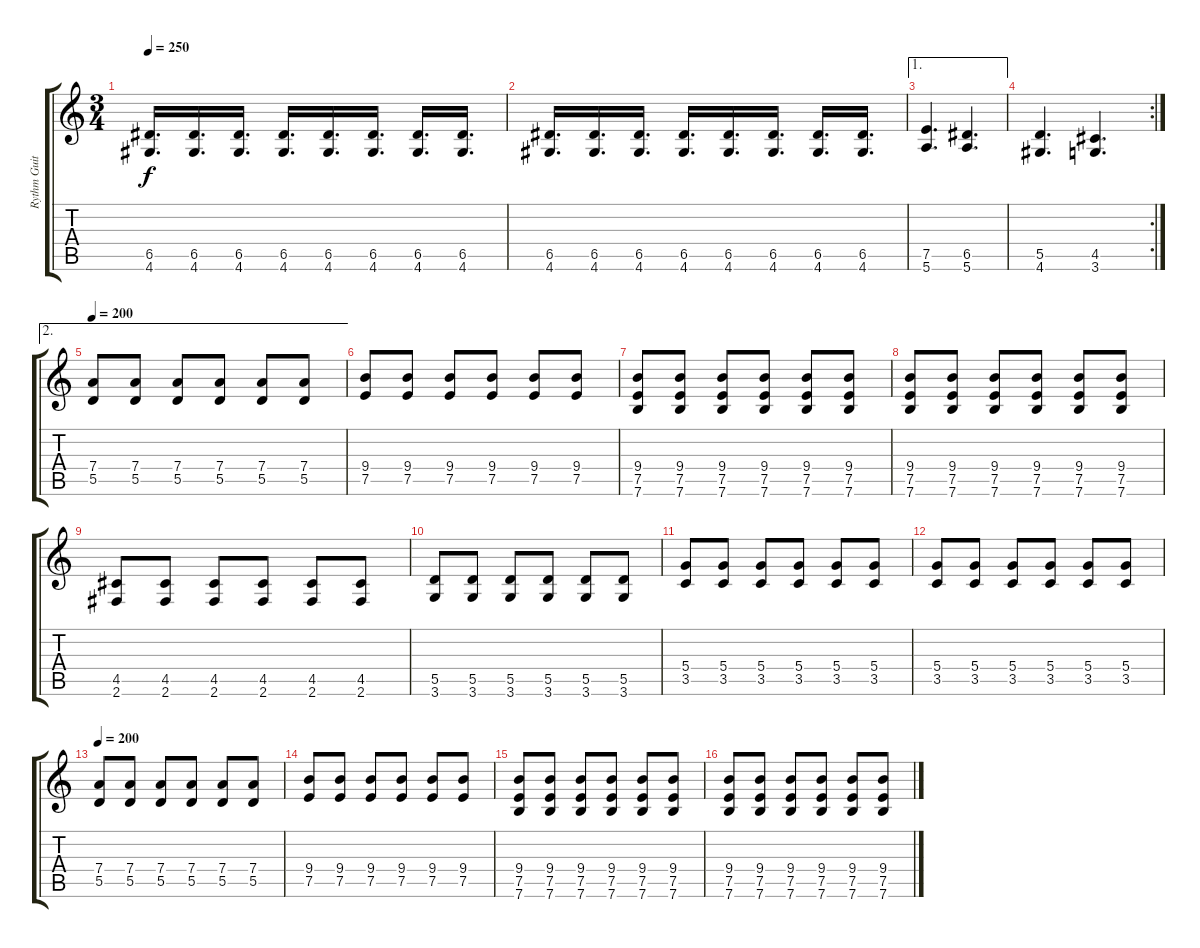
\track ("Rythm Guitar" "Rythm Guit") {instrument distortionguitar}
\staff {score tabs}
\tuning (E4 B3 G3 D3 A2 E2) {hide}
\ts (3 4)
\tempo 250
\clef g2
\ks c
(6.5 4.6).16{d dy f} (6.5 4.6).16{d} (6.5 4.6).16{d} (6.5 4.6).16{d} (6.5 4.6).16{d} (6.5 4.6).16{d} (6.5 4.6).16{d} (6.5 4.6).16{d} |
(6.5 4.6).16{d} (6.5 4.6).16{d} (6.5 4.6).16{d} (6.5 4.6).16{d} (6.5 4.6).16{d} (6.5 4.6).16{d} (6.5 4.6).16{d} (6.5 4.6).16{d} |
\ae 1
(7.5 5.6).4{d} (6.5 5.6).4{d} |
\rc 2
(5.5 4.6).4{d} (4.5 3.6).4{d} |
\ae 2
\tempo 200
(7.4 5.5).8 (7.4 5.5).8 (7.4 5.5).8 (7.4 5.5).8 (7.4 5.5).8 (7.4 5.5).8 |
(9.4 7.5).8 (9.4 7.5).8 (9.4 7.5).8 (9.4 7.5).8 (9.4 7.5).8 (9.4 7.5).8 |
(9.4 7.5 7.6).8 (9.4 7.5 7.6).8 (9.4 7.5 7.6).8 (9.4 7.5 7.6).8 (9.4 7.5 7.6).8 (9.4 7.5 7.6).8 |
(9.4 7.5 7.6).8 (9.4 7.5 7.6).8 (9.4 7.5 7.6).8 (9.4 7.5 7.6).8 (9.4 7.5 7.6).8 (9.4 7.5 7.6).8 |
(4.5 2.6).8 (4.5 2.6).8 (4.5 2.6).8 (4.5 2.6).8 (4.5 2.6).8 (4.5 2.6).8 |
(5.5 3.6).8 (5.5 3.6).8 (5.5 3.6).8 (5.5 3.6).8 (5.5 3.6).8 (5.5 3.6).8 |
(5.4 3.5).8 (5.4 3.5).8 (5.4 3.5).8 (5.4 3.5).8 (5.4 3.5).8 (5.4 3.5).8 |
(5.4 3.5).8 (5.4 3.5).8 (5.4 3.5).8 (5.4 3.5).8 (5.4 3.5).8 (5.4 3.5).8 |
\tempo 200
(7.4 5.5).8 (7.4 5.5).8 (7.4 5.5).8 (7.4 5.5).8 (7.4 5.5).8 (7.4 5.5).8 |
(9.4 7.5).8 (9.4 7.5).8 (9.4 7.5).8 (9.4 7.5).8 (9.4 7.5).8 (9.4 7.5).8 |
(9.4 7.5 7.6).8 (9.4 7.5 7.6).8 (9.4 7.5 7.6).8 (9.4 7.5 7.6).8 (9.4 7.5 7.6).8 (9.4 7.5 7.6).8 |
(9.4 7.5 7.6).8 (9.4 7.5 7.6).8 (9.4 7.5 7.6).8 (9.4 7.5 7.6).8 (9.4 7.5 7.6).8 (9.4 7.5 7.6).8
